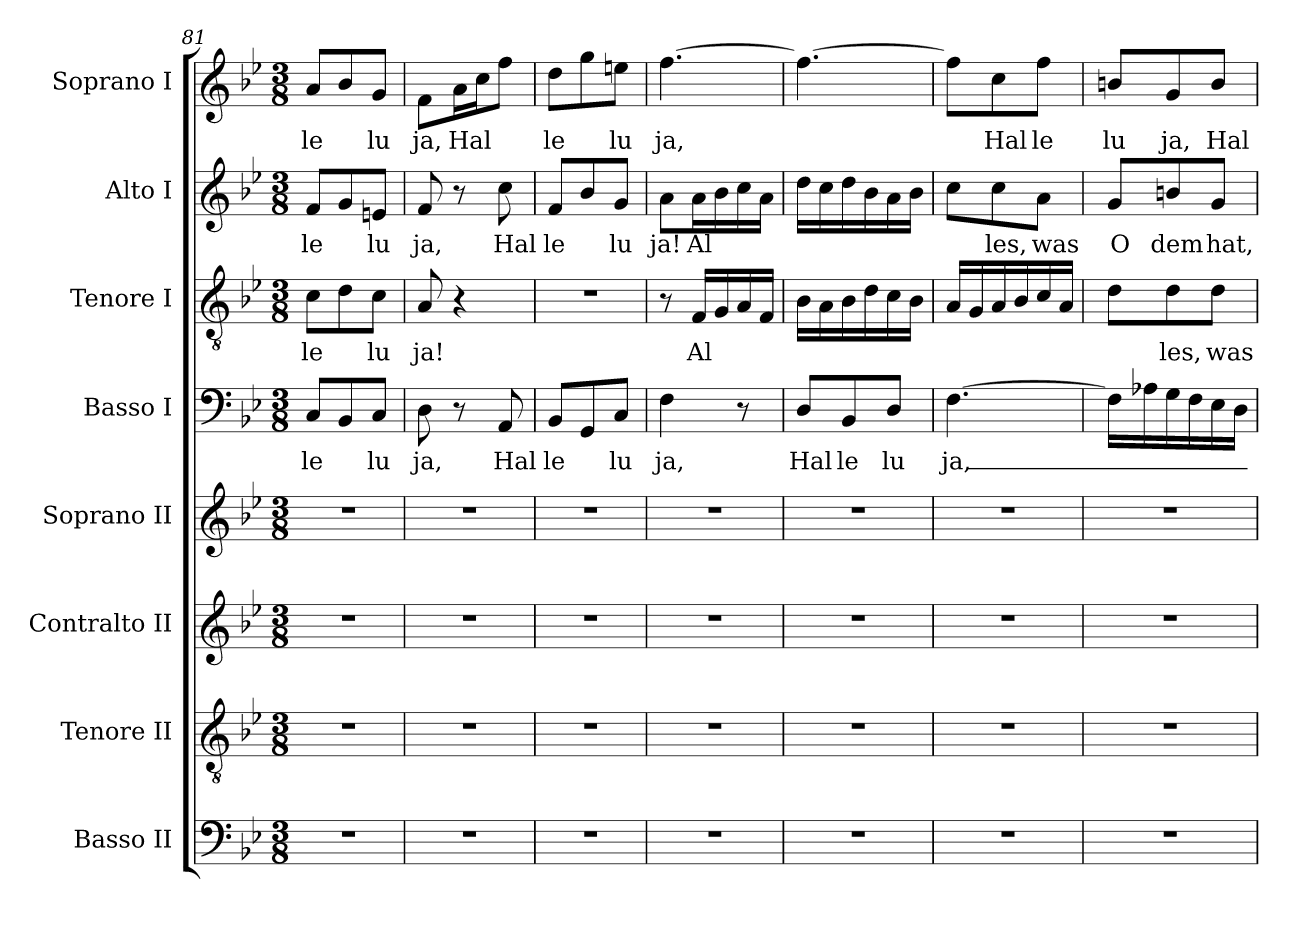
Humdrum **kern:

**kern	**kern	**kern	**kern	**kern	**text	**kern	**text	**kern	**text	**kern	**text
*part8	*part7	*part6	*part5	*part4	*part4	*part3	*part3	*part2	*part2	*part1	*part1
*staff8	*staff7	*staff6	*staff5	*staff4	*staff4	*staff3	*staff3	*staff2	*staff2	*staff1	*staff1
*I"Basso II	*I"Tenore II	*I"Contralto II	*I"Soprano II	*I"Basso I	*	*I"Tenore I	*	*I"Alto I	*	*I"Soprano I	*
*I'B II	*I'T II	*	*I'S II	*I'B I	*	*I'T I	*	*I'A I.	*	*I'S I	*
*clefF4	*clefGv2	*clefG2	*clefG2	*clefF4	*	*clefGv2	*	*clefG2	*	*clefG2	*
*k[b-e-]	*k[b-e-]	*k[b-e-]	*k[b-e-]	*k[b-e-]	*	*k[b-e-]	*	*k[b-e-]	*	*k[b-e-]	*
*M3/8	*M3/8	*M3/8	*M3/8	*M3/8	*	*M3/8	*	*M3/8	*	*M3/8	*
=81	=81	=81	=81	=81	=81	=81	=81	=81	=81	=81	=81
!	!	!	!	!	!LO:LY:b	!	!LO:LY:b	!	!LO:LY:b	!	!LO:LY:b
4.r	4.r	4.r	4.r	8C/L	le	8c\L	le	8f/L	le	8a/L	le
.	.	.	.	8BB-/	.	8d\	.	8g/	.	8b-/	.
!	!	!	!	!	!LO:LY:b	!	!LO:LY:b	!	!LO:LY:b	!	!LO:LY:b
.	.	.	.	8C/J	lu	8c\J	lu	8en/J	lu	8g/J	lu
=82	=82	=82	=82	=82	=82	=82	=82	=82	=82	=82	=82
!	!	!	!	!	!LO:LY:b	!	!LO:LY:b	!	!LO:LY:b	!	!LO:LY:b
4.r	4.r	4.r	4.r	8D\	ja,	8A/	ja!	8f/	ja,	8f\L	ja,
!	!	!	!	!	!	!	!	!	!	!	!LO:LY:b
.	.	.	.	8r	.	4r	.	8r	.	16a\L	Hal
.	.	.	.	.	.	.	.	.	.	16cc\J	.
!	!	!	!	!	!LO:LY:b	!	!	!	!LO:LY:b	!	!
.	.	.	.	8AA/	Hal	.	.	8cc\	Hal	8ff\J	.
=83	=83	=83	=83	=83	=83	=83	=83	=83	=83	=83	=83
!	!	!	!	!	!LO:LY:b	!	!	!	!LO:LY:b	!	!LO:LY:b
4.r	4.r	4.r	4.r	8BB-/L	le	4.r	.	8f/L	le	8dd\L	le
.	.	.	.	8GG/	.	.	.	8b-/	.	8gg\	.
!	!	!	!	!	!LO:LY:b	!	!	!	!LO:LY:b	!	!LO:LY:b
.	.	.	.	8C/J	lu	.	.	8g/J	lu	8een\J	lu
=84	=84	=84	=84	=84	=84	=84	=84	=84	=84	=84	=84
!	!	!	!	!	!LO:LY:b	!	!	!	!LO:LY:b	!	!LO:LY:b
4.r	4.r	4.r	4.r	4F\	ja,	8r	.	8a\L	ja!	[4.ff\	ja,
!	!	!	!	!	!	!	!LO:LY:b	!	!LO:LY:b	!	!
.	.	.	.	.	.	16F/LL	Al	16a\L	Al	.	.
.	.	.	.	.	.	16G/	.	16b-\	.	.	.
.	.	.	.	8r	.	16A/	.	16cc\	.	.	.
.	.	.	.	.	.	16F/JJ	.	16a\JJ	.	.	.
=85	=85	=85	=85	=85	=85	=85	=85	=85	=85	=85	=85
!	!	!	!	!	!LO:LY:b	!	!	!	!	!	!
4.r	4.r	4.r	4.r	8D/L	Hal	16B-\LL	.	16dd\LL	.	4.ff\_	.
.	.	.	.	.	.	16A\	.	16cc\	.	.	.
!	!	!	!	!	!LO:LY:b	!	!	!	!	!	!
.	.	.	.	8BB-/	le	16B-\	.	16dd\	.	.	.
.	.	.	.	.	.	16d\	.	16b-\	.	.	.
!	!	!	!	!	!LO:LY:b	!	!	!	!	!	!
.	.	.	.	8D/J	lu	16c\	.	16a\	.	.	.
.	.	.	.	.	.	16B-\JJ	.	16b-\JJ	.	.	.
!!LO:PB:g=z
=86	=86	=86	=86	=86	=86	=86	=86	=86	=86	=86	=86
!	!	!	!	!	!LO:LY:b	!	!	!	!	!	!
4.r	4.r	4.r	4.r	[4.F\	ja,_	16A/LL	.	8cc\L	.	8ff\L]	.
.	.	.	.	.	.	16G/	.	.	.	.	.
!	!	!	!	!	!	!	!	!	!LO:LY:b	!	!LO:LY:b
.	.	.	.	.	.	16A/	.	8cc\	les,	8cc\	Hal
.	.	.	.	.	.	16B-/	.	.	.	.	.
!	!	!	!	!	!	!	!	!	!LO:LY:b	!	!LO:LY:b
.	.	.	.	.	.	16c/	.	8a\J	was	8ff\J	le
.	.	.	.	.	.	16A/JJ	.	.	.	.	.
=87	=87	=87	=87	=87	=87	=87	=87	=87	=87	=87	=87
!	!	!	!	!	!	!	!LO:LY:b	!	!LO:LY:b	!	!LO:LY:b
4.r	4.r	4.r	4.r	16F\LL]	.	8d\L	_	8g/L	O	8bn/L	lu
.	.	.	.	16A-X\	.	.	.	.	.	.	.
!	!	!	!	!	!	!	!LO:LY:b	!	!LO:LY:b	!	!LO:LY:b
.	.	.	.	16G\	.	8d\	les,	8bn/	dem	8g/	ja,
.	.	.	.	16F\	.	.	.	.	.	.	.
!	!	!	!	!	!	!	!LO:LY:b	!	!LO:LY:b	!	!LO:LY:b
.	.	.	.	16E-\	.	8d\J	was	8g/J	hat,	8b/J	Hal
.	.	.	.	16D\JJ	.	.	.	.	.	.	.
=	=	=	=	=	=	=	=	=	=	=	=
*-	*-	*-	*-	*-	*-	*-	*-	*-	*-	*-	*-
